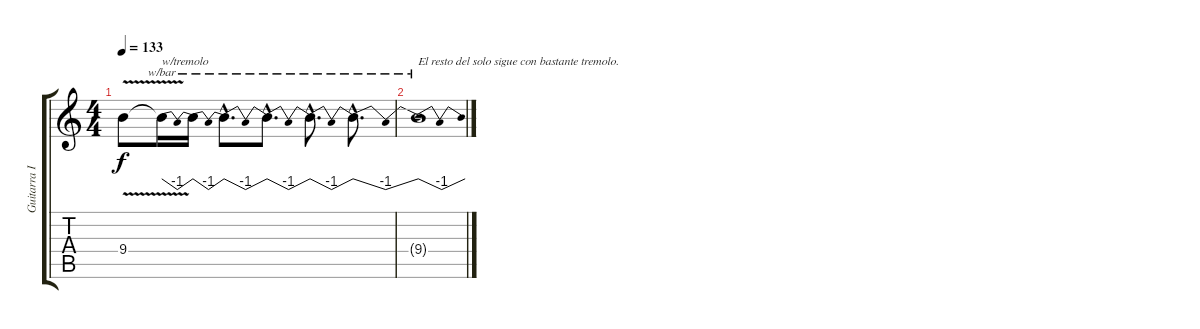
\track ("Guitarra IV" "Guitarra I") {instrument overdrivenguitar}
\staff {score tabs}
\tuning (E4 B3 G3 D3 A2 E2) {hide}
\ts (4 4)
\tempo 133
\clef g2
\ks c
9.4{v}.8{dy f} 9.4{t}.16{tbe (dip default 0 0 30 -4 60 0) txt "w/tremolo"} 9.4{t}.16{tbe (dip default 0 0 30 -4 60 0)} 9.4{hac t}.8{d tbe (dip default 0 0 30 -4 60 0)} 9.4{hac t}.8{d tbe (dip default 0 0 30 -4 60 0)} 9.4{hac t}.8{d tbe (dip default 0 0 30 -4 60 0)} 9.4{hac t}.8{d tbe (dip default 0 0 30 -4 60 0)} |
9.4{t}.1{tbe (dip default 0 0 30 -4 60 0) txt "El resto del solo sigue con bastante tremolo."}
